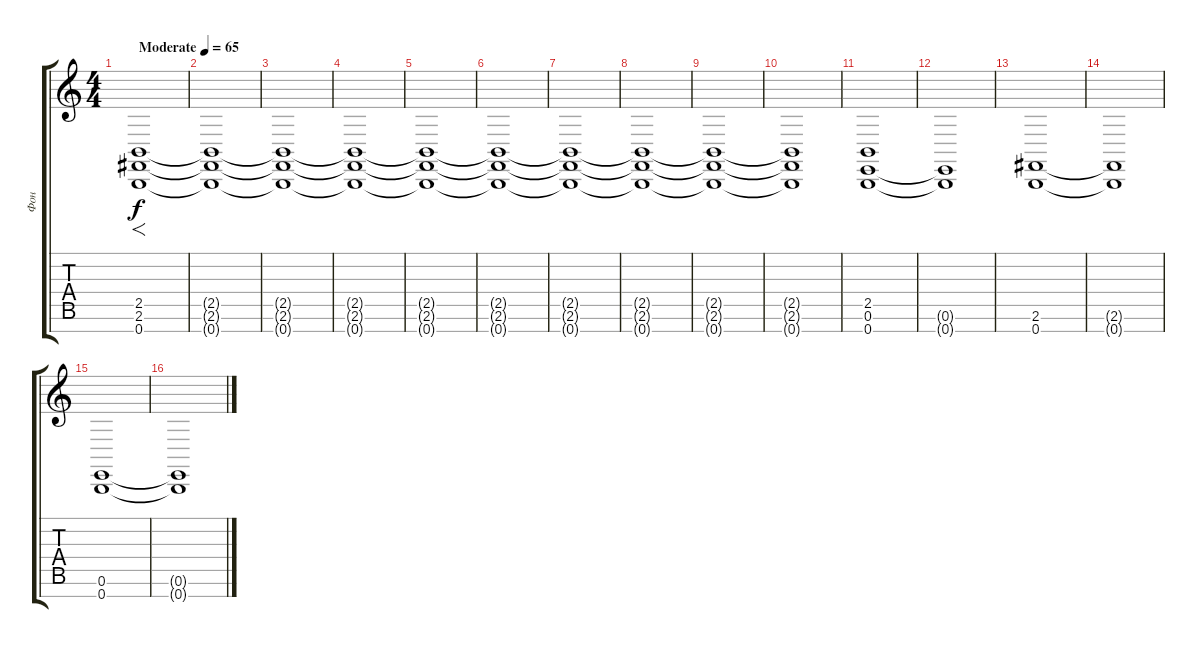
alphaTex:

\track ("Фон" "Фон") {instrument drawbarorgan}
\staff {score tabs}
\tuning (E4 B3 G3 D3 A2 E2 B1) {hide}
\ts (4 4)
\tempo (65 "Moderate")
\clef g2
\ks c
(2.5 2.6 0.7).1{f dy f instrument drawbarorgan} |
(2.5{t} 2.6{t} 0.7{t}).1 |
(2.5{t} 2.6{t} 0.7{t}).1 |
(2.5{t} 2.6{t} 0.7{t}).1 |
(2.5{t} 2.6{t} 0.7{t}).1 |
(2.5{t} 2.6{t} 0.7{t}).1 |
(2.5{t} 2.6{t} 0.7{t}).1 |
(2.5{t} 2.6{t} 0.7{t}).1 |
(2.5{t} 2.6{t} 0.7{t}).1 |
(2.5{t} 2.6{t} 0.7{t}).1 |
(2.5 0.6 0.7).1 |
(0.6{t} 0.7{t}).1 |
(2.6 0.7).1 |
(2.6{t} 0.7{t}).1 |
(0.6 0.7).1 |
(0.6{t} 0.7{t}).1
